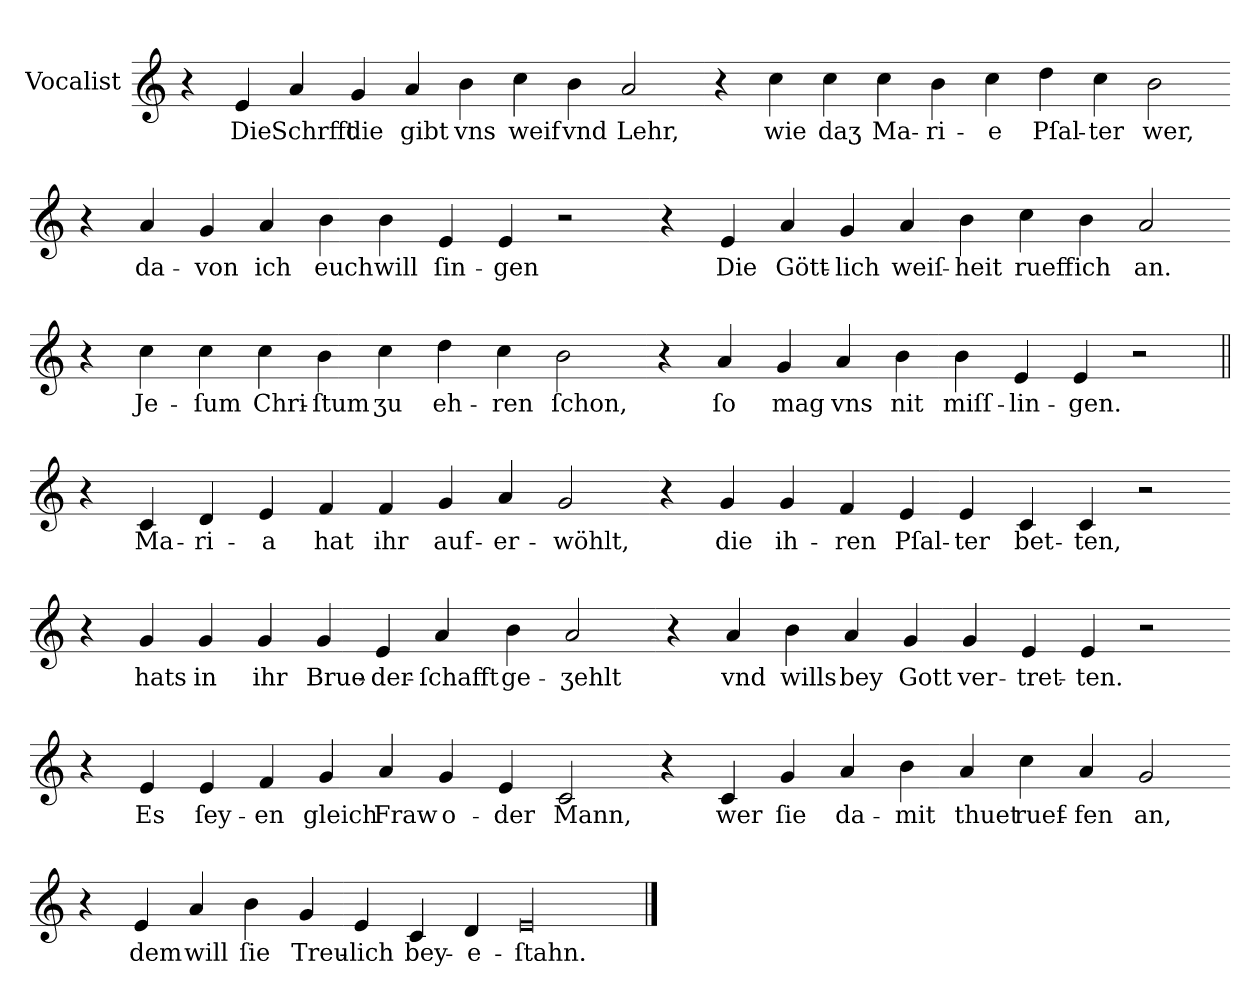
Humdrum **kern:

**kern	**text
*part1	*part1
*staff1	*staff1
*I"Vocalist	*
*k[]	*
=	=
4r	.
4e	Die
4a	Schrfft
4g	die
4a	gibt
4b	vns
4cc	weif
4b	vnd
2a	Lehr,
=-	=-
4r	.
4cc	wie
4cc	daʒ
4cc	Ma-
4b	-ri-
4cc	-e
4dd	Pſal-
4cc	-ter
2b	wer,
=-	=-
4r	.
4a	da-
4g	-von
4a	ich
4b	euch
4b	will
4e	ſin-
4e	-gen
2r	.
=-	=-
4r	.
4e	Die
4a	Gött-
4g	-lich
4a	weiſ-
4b	-heit
4cc	rueff
4b	ich
2a	an.
=-	=-
4r	.
4cc	Je-
4cc	-ſum
4cc	Chri-
4b	-ſtum
4cc	ʒu
4dd	eh-
4cc	-ren
2b	ſchon,
=-	=-
4r	.
4a	ſo
4g	mag
4a	vns
4b	nit
4b	miſſ-
4e	-lin-
4e	-gen.
2r	.
=||	=||
4r	.
4c	Ma-
4d	-ri-
4e	-a
4f	hat
4f	ihr
4g	auf-
4a	-er-
2g	-wöhlt,
=-	=-
4r	.
4g	die
4g	ih-
4f	-ren
4e	Pſal-
4e	-ter
4c	bet-
4c	-ten,
2r	.
=-	=-
4r	.
4g	hats
4g	in
4g	ihr
4g	Brue-
4e	-der-
4a	-ſchafft
4b	ge-
2a	-ʒehlt
=-	=-
4r	.
4a	vnd
4b	wills
4a	bey
4g	Gott
4g	ver-
4e	-tret-
4e	-ten.
2r	.
=-	=-
4r	.
4e	Es
4e	ſey-
4f	-en
4g	gleich
4a	Fraw
4g	o-
4e	-der
2c	Mann,
=-	=-
4r	.
4c	wer
4g	ſie
4a	da-
4b	-mit
4a	thuet
4cc	ruef-
4a	-fen
2g	an,
=-	=-
4r	.
4e	dem
4a	will
4b	ſie
4g	Treu-
4e	-lich
4c	bey-
4d	-e-
!LO:N:vis=00	!
1e	-ſtahn.
==	==
*-	*-
